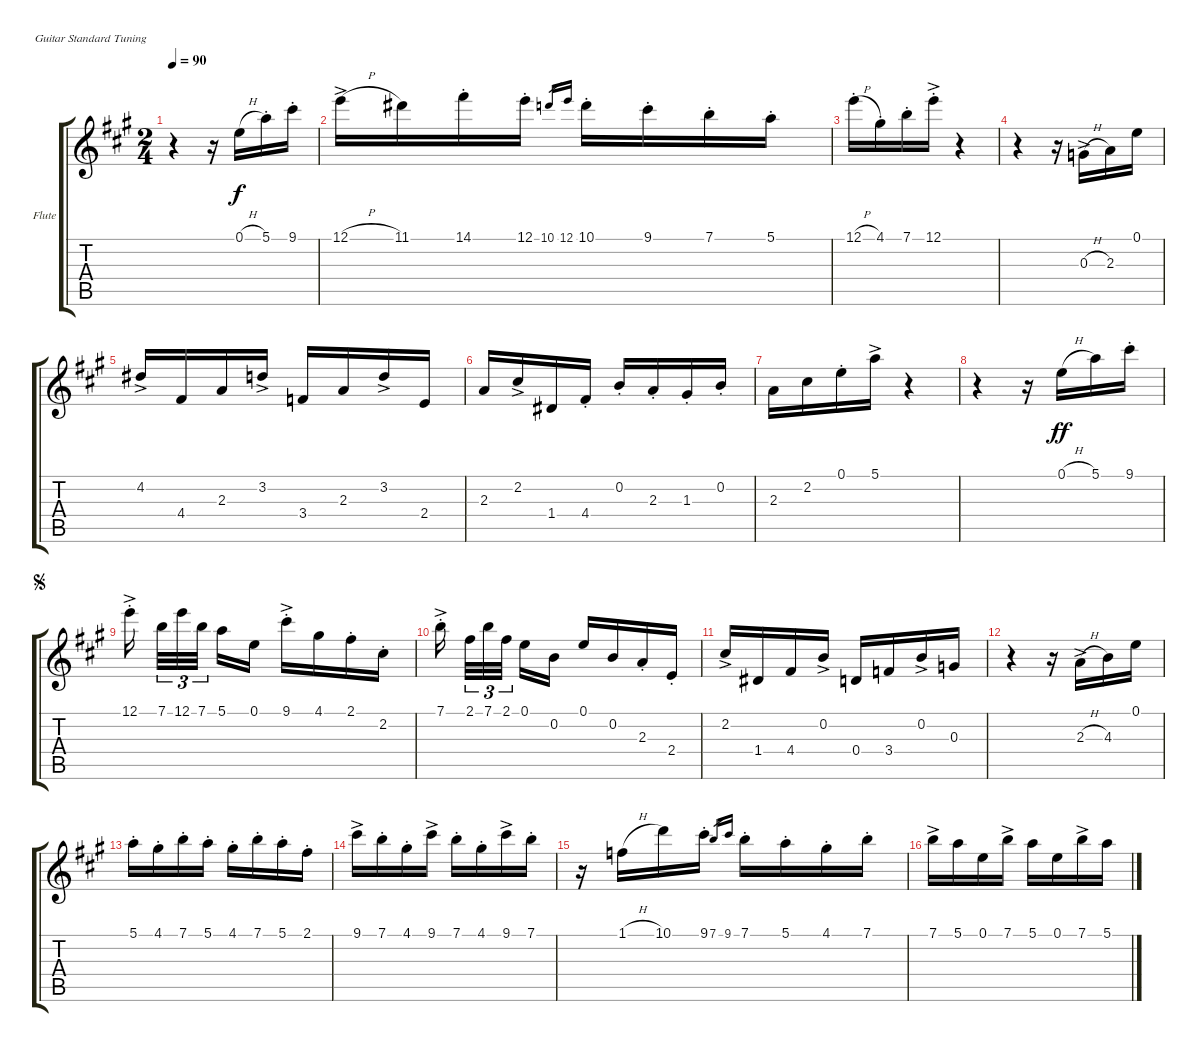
\bracketExtendMode groupsimilarinstruments
\firstSystemTrackNameOrientation horizontal
\otherSystemsTrackNameOrientation horizontal
\track ("Flute" "Flute") {instrument flute}
\staff {score tabs}
\tuning (E4 B3 G3 D3 A2 E2)
\displaytranspose 12
\ts (2 4)
\tempo 90
\clef g2
\ks a
r.4{dy f instrument flute} r.16 0.1{h}.16 5.1{st}.16 9.1{st}.16 |
12.1{h ac}.16 11.1.16 14.1{st}.16 12.1{st}.16 10.1.16{gr} 12.1.16{gr} 10.1{st}.16 9.1{st}.16 7.1{st}.16 5.1{st}.16 |
12.1{h st}.16 4.1{st}.16 7.1{st}.16 12.1{ac st}.16 r.4 |
r.4 r.16 0.3{h ac}.16 2.3.16 0.1.16 |
4.2{ac}.16 4.4.16 2.3.16 3.2{ac}.16 3.4.16 2.3.16 3.2{ac}.16 2.4.16 |
2.3.16 2.2{ac}.16 1.4.16 4.4{st}.16 0.2{st}.16 2.3{st}.16 1.3{st}.16 0.2{st}.16 |
2.3.16 2.2.16 0.1{st}.16 5.1{ac}.16 r.4 |
r.4 r.16 0.1{h}.16{dy ff} 5.1.16 9.1{st}.16 |
\jump segno
12.1{ac st}.16 7.1.32{tu (3 2)} 12.1.32{tu (3 2)} 7.1.32{tu (3 2)} 5.1.16 0.1.16 9.1{ac st}.16 4.1.16 2.1{st}.16 2.2{st}.16 |
7.1{ac st}.16 2.1.32{tu (3 2)} 7.1.32{tu (3 2)} 2.1.32{tu (3 2)} 0.1.16 0.2.16 0.1.16 0.2.16 2.3{st}.16 2.4{st}.16 |
2.2{ac}.16 1.4.16 4.4.16 0.2{ac}.16 0.4.16 3.4.16 0.2{ac}.16 0.3.16 |
r.4 r.16 2.3{h ac}.16 4.3.16 0.1.16 |
5.1{st}.16 4.1{st}.16 7.1{st}.16 5.1{st}.16 4.1{st}.16 7.1{st}.16 5.1{st}.16 2.1{st}.16 |
9.1{ac}.16 7.1{st}.16 4.1{st}.16 9.1{ac}.16 7.1{st}.16 4.1{st}.16 9.1{ac}.16 7.1{st}.16 |
r.16 1.1{h}.16 10.1.16 9.1{st}.16 7.1.16{gr} 9.1.16{gr} 7.1{st}.16 5.1{st}.16 4.1{st}.16 7.1{st}.16 |
7.1{ac}.16 5.1.16 0.1.16 7.1{ac}.16 5.1.16 0.1.16 7.1{ac}.16 5.1.16
